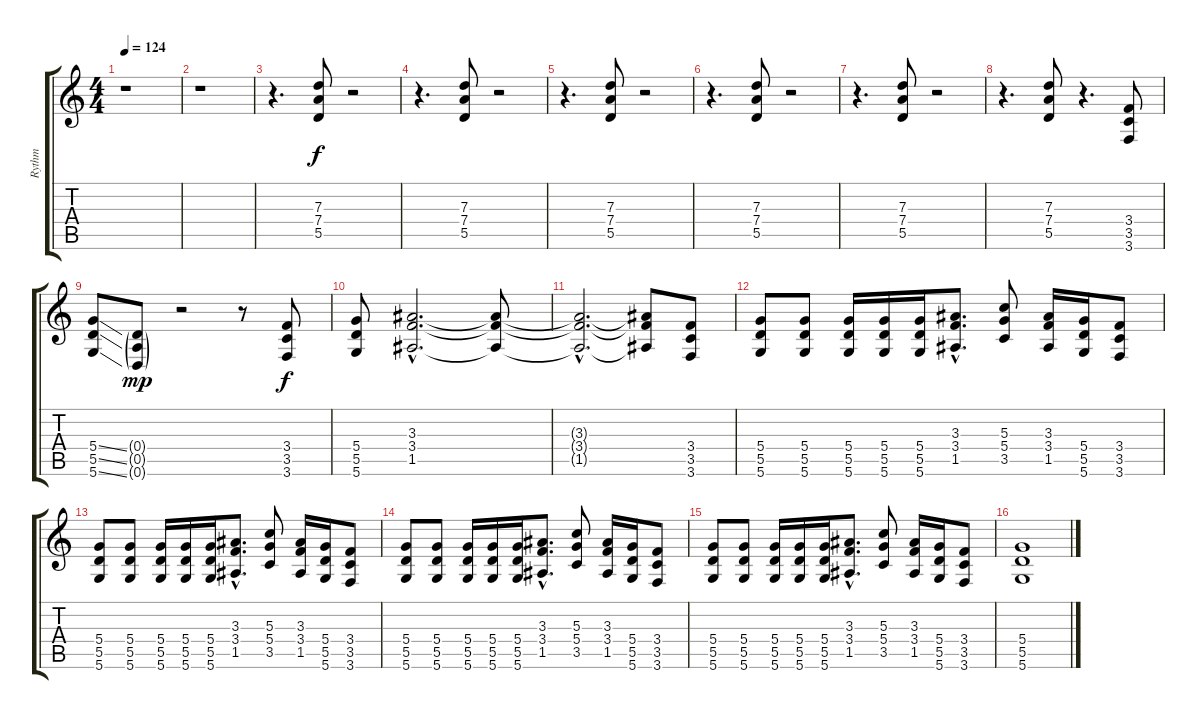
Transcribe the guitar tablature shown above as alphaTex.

\track ("Rythm" "Rythm") {instrument distortionguitar}
\staff {score tabs}
\tuning (E4 B3 G3 D3 A2 D2) {hide}
\ts (4 4)
\tempo 124
\clef g2
\ks c
r.1{dy f} |
r.1 |
r.4{d} (7.3 7.4 5.5).8 r.2 |
r.4{d} (7.3 7.4 5.5).8 r.2 |
r.4{d} (7.3 7.4 5.5).8 r.2 |
r.4{d} (7.3 7.4 5.5).8 r.2 |
r.4{d} (7.3 7.4 5.5).8 r.2 |
r.4{d} (7.3 7.4 5.5).8 r.4{d} (3.4 3.5 3.6).8 |
(5.4{ss} 5.5{ss} 5.6{ss}).8 (0.4{g} 0.5{g} 0.6{g}).8{dy mp volume 4} r.2 r.8 (3.4 3.5 3.6).8{dy f volume 13} |
(5.4 5.5 5.6).8 (3.3{hac} 3.4{hac} 1.5{hac}).2{d} (3.3{t} 3.4{t} 1.5{t}).8 |
(3.3{hac t} 3.4{hac t} 1.5{hac t}).2{d} (3.3{t} 3.4{t} 1.5{t}).8 (3.4 3.5 3.6).8 |
(5.4 5.5 5.6).8 (5.4 5.5 5.6).8 (5.4 5.5 5.6).16 (5.4 5.5 5.6).16 (5.4 5.5 5.6).16 (3.3{hac} 3.4{hac} 1.5{hac}).8{d} (5.3 5.4 3.5).8 (3.3 3.4 1.5).16 (5.4 5.5 5.6).16 (3.4 3.5 3.6).8 |
(5.4 5.5 5.6).8 (5.4 5.5 5.6).8 (5.4 5.5 5.6).16 (5.4 5.5 5.6).16 (5.4 5.5 5.6).16 (3.3{hac} 3.4{hac} 1.5{hac}).8{d} (5.3 5.4 3.5).8 (3.3 3.4 1.5).16 (5.4 5.5 5.6).16 (3.4 3.5 3.6).8 |
(5.4 5.5 5.6).8 (5.4 5.5 5.6).8 (5.4 5.5 5.6).16 (5.4 5.5 5.6).16 (5.4 5.5 5.6).16 (3.3{hac} 3.4{hac} 1.5{hac}).8{d} (5.3 5.4 3.5).8 (3.3 3.4 1.5).16 (5.4 5.5 5.6).16 (3.4 3.5 3.6).8 |
(5.4 5.5 5.6).8 (5.4 5.5 5.6).8 (5.4 5.5 5.6).16 (5.4 5.5 5.6).16 (5.4 5.5 5.6).16 (3.3{hac} 3.4{hac} 1.5{hac}).8{d} (5.3 5.4 3.5).8 (3.3 3.4 1.5).16 (5.4 5.5 5.6).16 (3.4 3.5 3.6).8 |
(5.4 5.5 5.6).1
